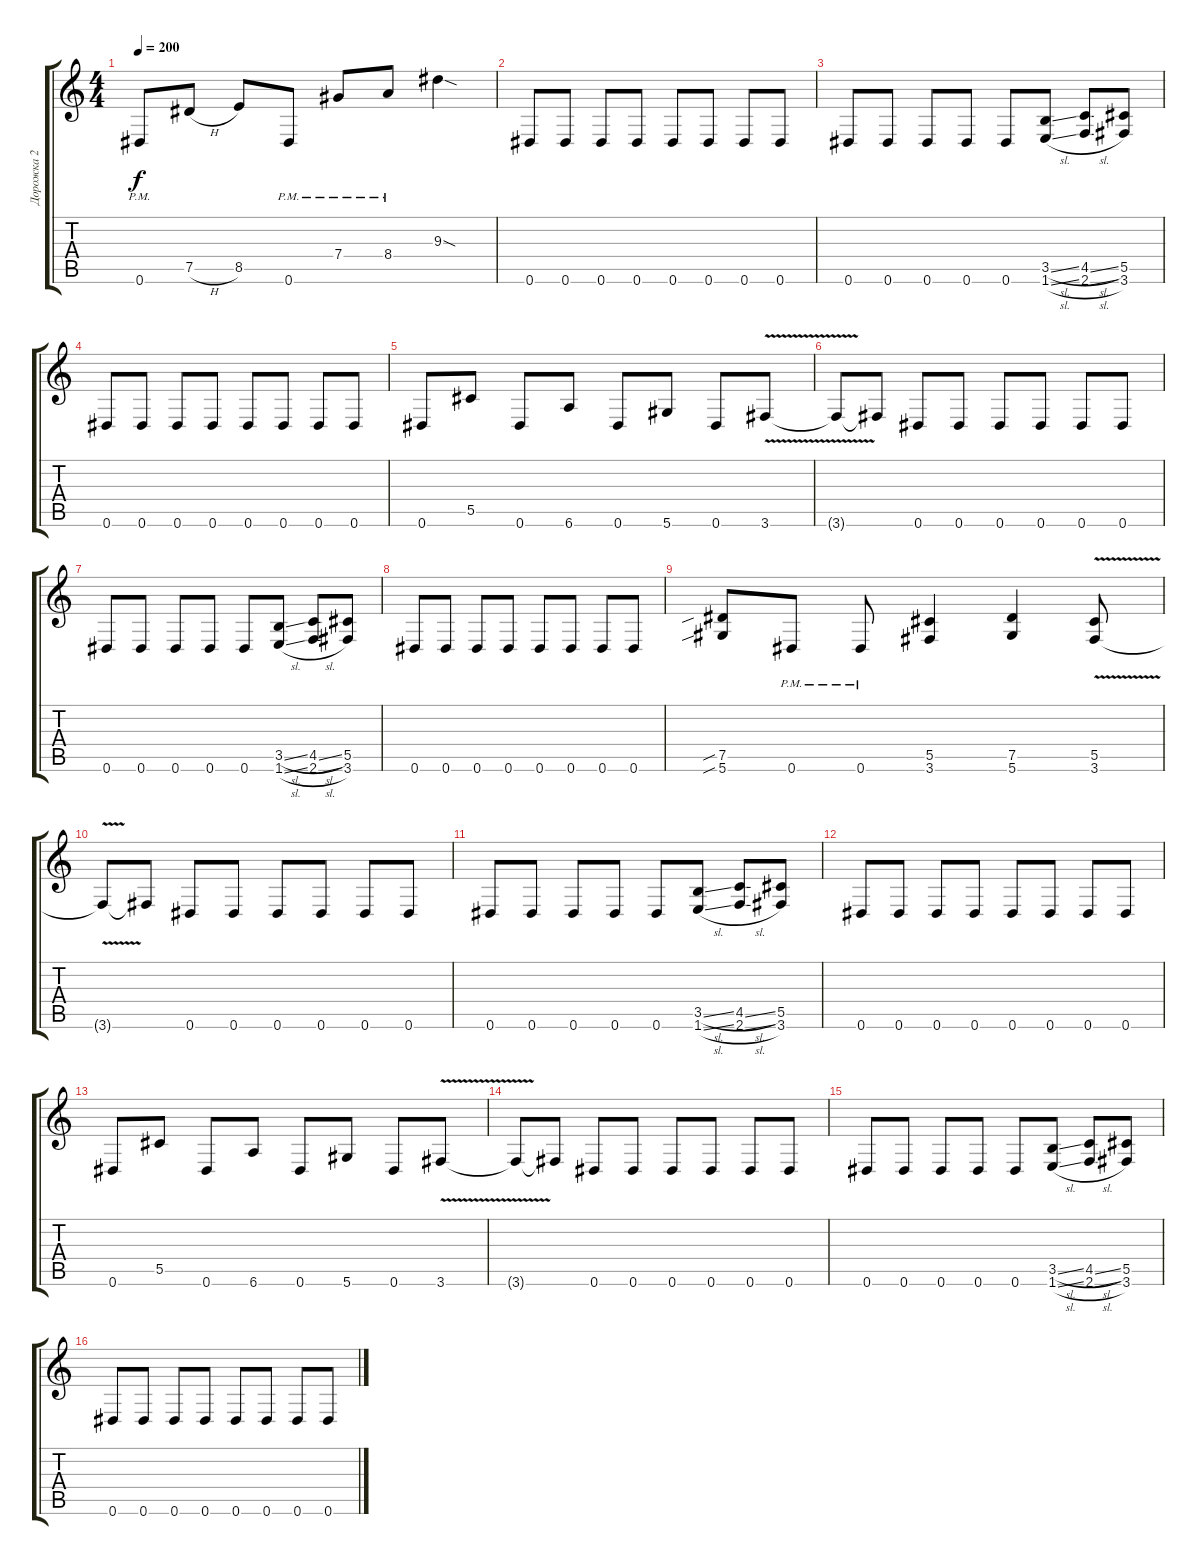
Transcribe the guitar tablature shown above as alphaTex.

\track ("Дорожка 2" "Дорожка 2") {instrument distortionguitar}
\staff {score tabs}
\tuning (Eb4 Bb3 Gb3 Db3 Ab2 Eb2) {hide}
\ts (4 4)
\tempo 200
\clef g2
\ks c
0.6{pm}.8{dy f} 7.5{h}.8 8.5.8 0.6{pm}.8 7.4{pm}.8 8.4{pm}.8 9.3{sod}.4 |
0.6.8 0.6.8 0.6.8 0.6.8 0.6.8 0.6.8 0.6.8 0.6.8 |
0.6.8 0.6.8 0.6.8 0.6.8 0.6.8 (3.5{sl} 1.6{sl}).8 (4.5{sl} 2.6{sl}).8 (5.5 3.6).8 |
0.6.8 0.6.8 0.6.8 0.6.8 0.6.8 0.6.8 0.6.8 0.6.8 |
0.6.8 5.5.8 0.6.8 6.6.8 0.6.8 5.6.8 0.6.8 3.6{v}.8 |
3.6{t}.8 3.6{t}.8 0.6.8 0.6.8 0.6.8 0.6.8 0.6.8 0.6.8 |
0.6.8 0.6.8 0.6.8 0.6.8 0.6.8 (3.5{sl} 1.6{sl}).8 (4.5{sl} 2.6{sl}).8 (5.5 3.6).8 |
0.6.8 0.6.8 0.6.8 0.6.8 0.6.8 0.6.8 0.6.8 0.6.8 |
(7.5{sib} 5.6{sib}).8 0.6{pm}.8 0.6{pm}.8 (5.5 3.6).4 (7.5 5.6).4 (5.5 3.6{v}).8 |
3.6{t}.8 3.6{t}.8 0.6.8 0.6.8 0.6.8 0.6.8 0.6.8 0.6.8 |
0.6.8 0.6.8 0.6.8 0.6.8 0.6.8 (3.5{sl} 1.6{sl}).8 (4.5{sl} 2.6{sl}).8 (5.5 3.6).8 |
0.6.8 0.6.8 0.6.8 0.6.8 0.6.8 0.6.8 0.6.8 0.6.8 |
0.6.8 5.5.8 0.6.8 6.6.8 0.6.8 5.6.8 0.6.8 3.6{v}.8 |
3.6{t}.8 3.6{t}.8 0.6.8 0.6.8 0.6.8 0.6.8 0.6.8 0.6.8 |
0.6.8 0.6.8 0.6.8 0.6.8 0.6.8 (3.5{sl} 1.6{sl}).8 (4.5{sl} 2.6{sl}).8 (5.5 3.6).8 |
0.6.8 0.6.8 0.6.8 0.6.8 0.6.8 0.6.8 0.6.8 0.6.8
